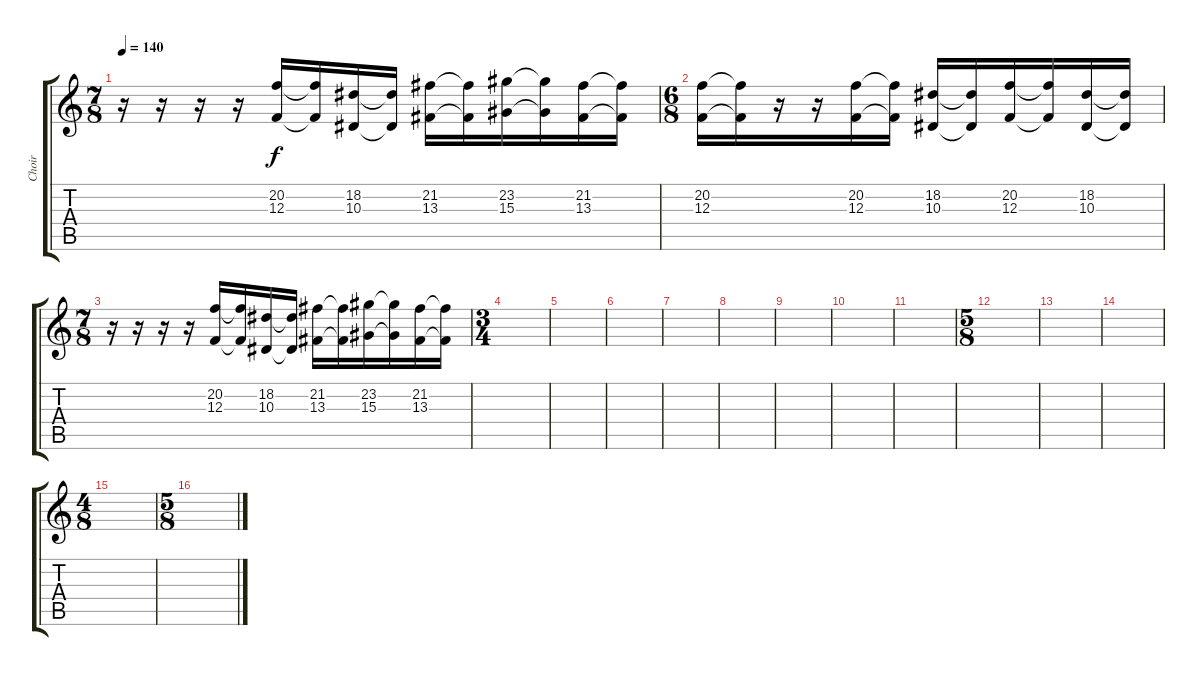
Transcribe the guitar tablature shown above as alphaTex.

\track ("Choir" "Choir") {instrument choiraahs}
\staff {score tabs}
\tuning (D4 A3 F3 C3 G2 D2) {hide}
\ts (7 8)
\tempo 140
\clef g2
\ks c
r.16{dy f} r.16 r.16 r.16 (20.2 12.3).16 (20.2{t} 12.3{t}).16 (18.2 10.3).16 (18.2{t} 10.3{t}).16 (21.2 13.3).16 (21.2{t} 13.3{t}).16 (23.2 15.3).16 (23.2{t} 15.3{t}).16 (21.2 13.3).16 (21.2{t} 13.3{t}).16 |
\ts (6 8)
(20.2 12.3).16 (20.2{t} 12.3{t}).16 r.16 r.16 (20.2 12.3).16 (20.2{t} 12.3{t}).16 (18.2 10.3).16 (18.2{t} 10.3{t}).16 (20.2 12.3).16 (20.2{t} 12.3{t}).16 (18.2 10.3).16 (18.2{t} 10.3{t}).16 |
\ts (7 8)
r.16 r.16 r.16 r.16 (20.2 12.3).16 (20.2{t} 12.3{t}).16 (18.2 10.3).16 (18.2{t} 10.3{t}).16 (21.2 13.3).16 (21.2{t} 13.3{t}).16 (23.2 15.3).16 (23.2{t} 15.3{t}).16 (21.2 13.3).16 (21.2{t} 13.3{t}).16 |
\ts (3 4)
|
|
|
|
|
|
|
|
\ts (5 8)
|
|
|
\ts (4 8)
|
\ts (5 8)
